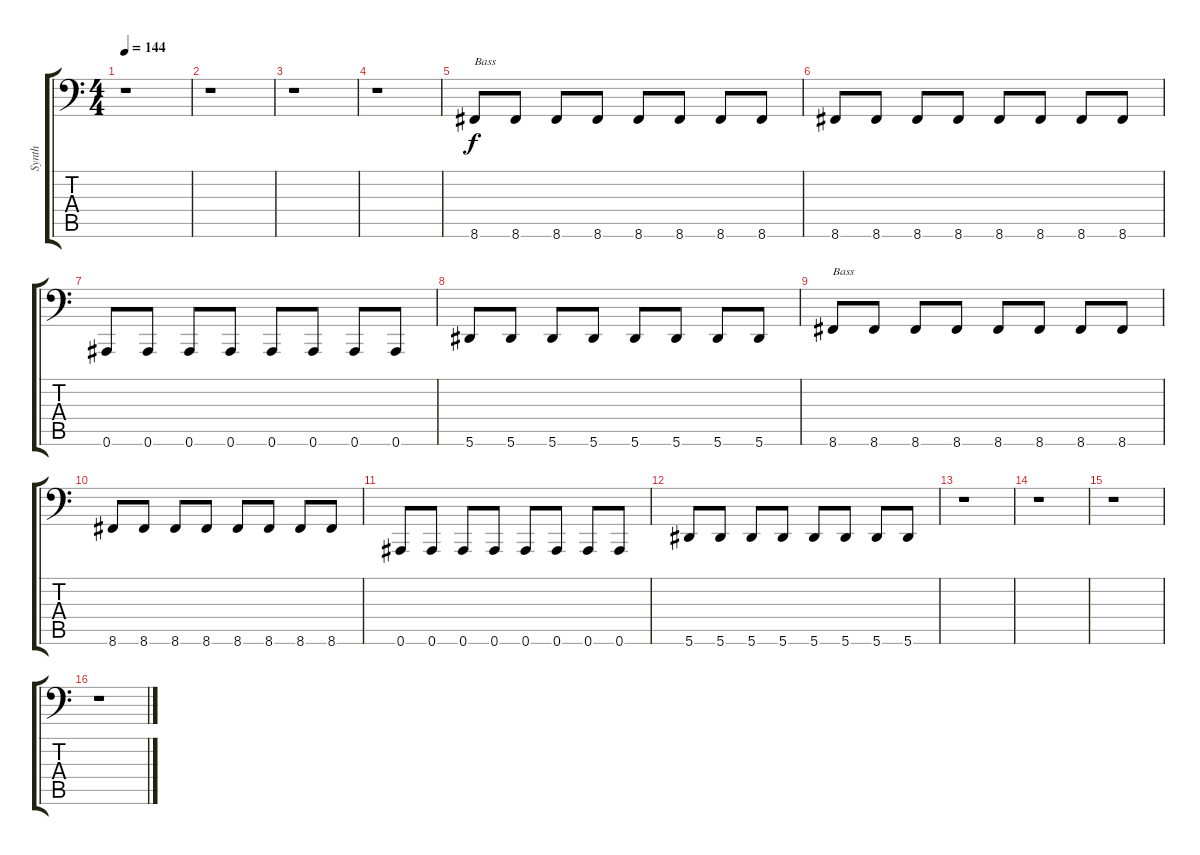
\track ("Synth" "Synth") {instrument lead1square}
\staff {score tabs}
\tuning (C4 G3 Eb3 Bb2 F2 Bb1) {hide}
\ts (4 4)
\tempo 144
\clef f4
\ks c
r.1{dy f} |
r.1 |
r.1 |
r.1 |
8.6.8{txt "Bass"} 8.6.8 8.6.8 8.6.8 8.6.8 8.6.8 8.6.8 8.6.8 |
8.6.8 8.6.8 8.6.8 8.6.8 8.6.8 8.6.8 8.6.8 8.6.8 |
0.6.8 0.6.8 0.6.8 0.6.8 0.6.8 0.6.8 0.6.8 0.6.8 |
5.6.8 5.6.8 5.6.8 5.6.8 5.6.8 5.6.8 5.6.8 5.6.8 |
8.6.8{txt "Bass"} 8.6.8 8.6.8 8.6.8 8.6.8 8.6.8 8.6.8 8.6.8 |
8.6.8 8.6.8 8.6.8 8.6.8 8.6.8 8.6.8 8.6.8 8.6.8 |
0.6.8 0.6.8 0.6.8 0.6.8 0.6.8 0.6.8 0.6.8 0.6.8 |
5.6.8 5.6.8 5.6.8 5.6.8 5.6.8 5.6.8 5.6.8 5.6.8 |
r.1 |
r.1 |
r.1 |
r.1
